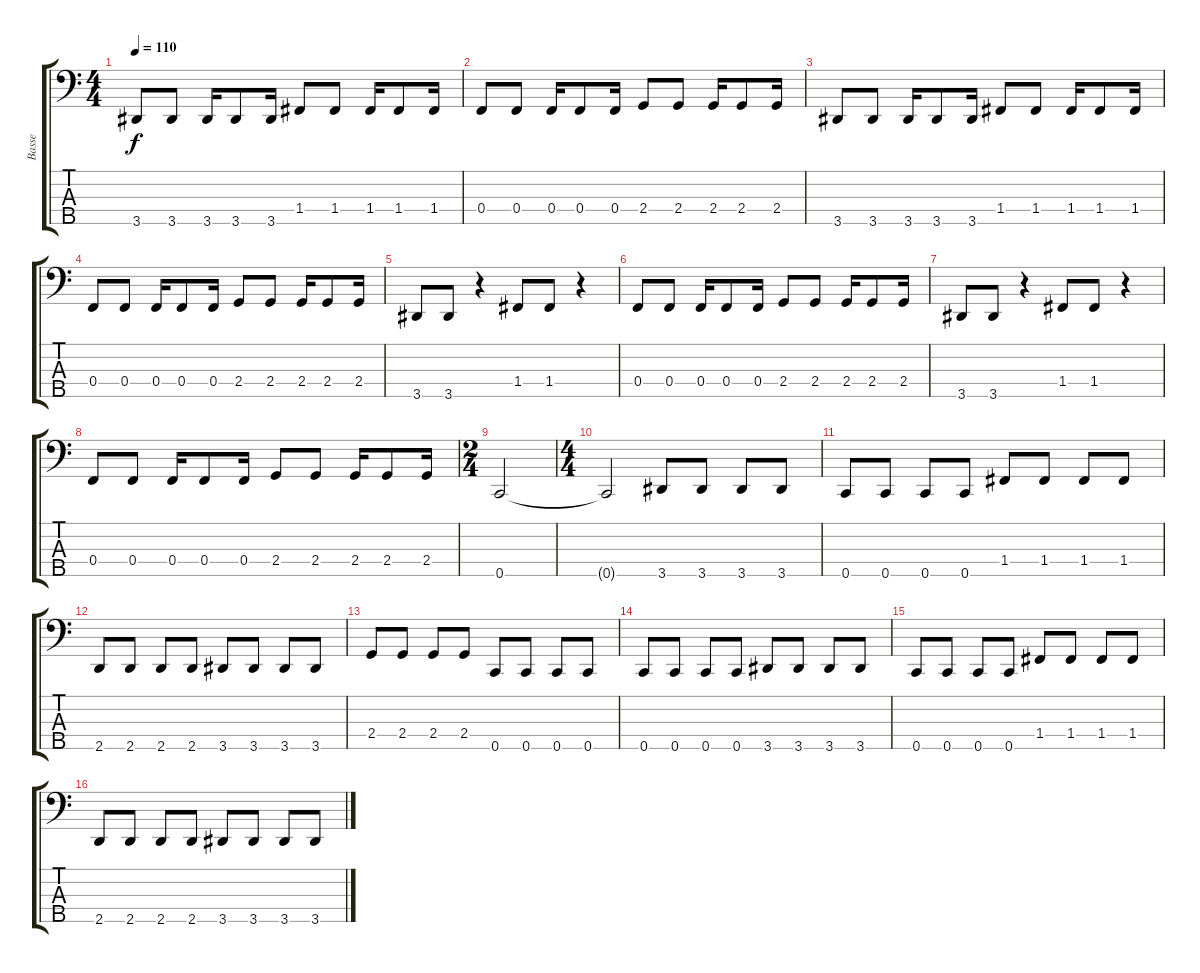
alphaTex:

\track ("Basse" "Basse") {instrument electricbassfinger}
\staff {score tabs}
\tuning (Ab2 Eb2 Bb1 F1 C1) {hide}
\ts (4 4)
\tempo 110
\clef f4
\ks c
3.5.8{dy f} 3.5.8 3.5.16 3.5.8 3.5.16 1.4.8 1.4.8 1.4.16 1.4.8 1.4.16 |
0.4.8 0.4.8 0.4.16 0.4.8 0.4.16 2.4.8 2.4.8 2.4.16 2.4.8 2.4.16 |
3.5.8 3.5.8 3.5.16 3.5.8 3.5.16 1.4.8 1.4.8 1.4.16 1.4.8 1.4.16 |
0.4.8 0.4.8 0.4.16 0.4.8 0.4.16 2.4.8 2.4.8 2.4.16 2.4.8 2.4.16 |
3.5.8 3.5.8 r.4 1.4.8 1.4.8 r.4 |
0.4.8 0.4.8 0.4.16 0.4.8 0.4.16 2.4.8 2.4.8 2.4.16 2.4.8 2.4.16 |
3.5.8 3.5.8 r.4 1.4.8 1.4.8 r.4 |
0.4.8 0.4.8 0.4.16 0.4.8 0.4.16 2.4.8 2.4.8 2.4.16 2.4.8 2.4.16 |
\ts (2 4)
0.5.2 |
\ts (4 4)
0.5{t}.2 3.5.8 3.5.8 3.5.8 3.5.8 |
0.5.8 0.5.8 0.5.8 0.5.8 1.4.8 1.4.8 1.4.8 1.4.8 |
2.5.8 2.5.8 2.5.8 2.5.8 3.5.8 3.5.8 3.5.8 3.5.8 |
2.4.8 2.4.8 2.4.8 2.4.8 0.5.8 0.5.8 0.5.8 0.5.8 |
0.5.8 0.5.8 0.5.8 0.5.8 3.5.8 3.5.8 3.5.8 3.5.8 |
0.5.8 0.5.8 0.5.8 0.5.8 1.4.8 1.4.8 1.4.8 1.4.8 |
2.5.8 2.5.8 2.5.8 2.5.8 3.5.8 3.5.8 3.5.8 3.5.8
